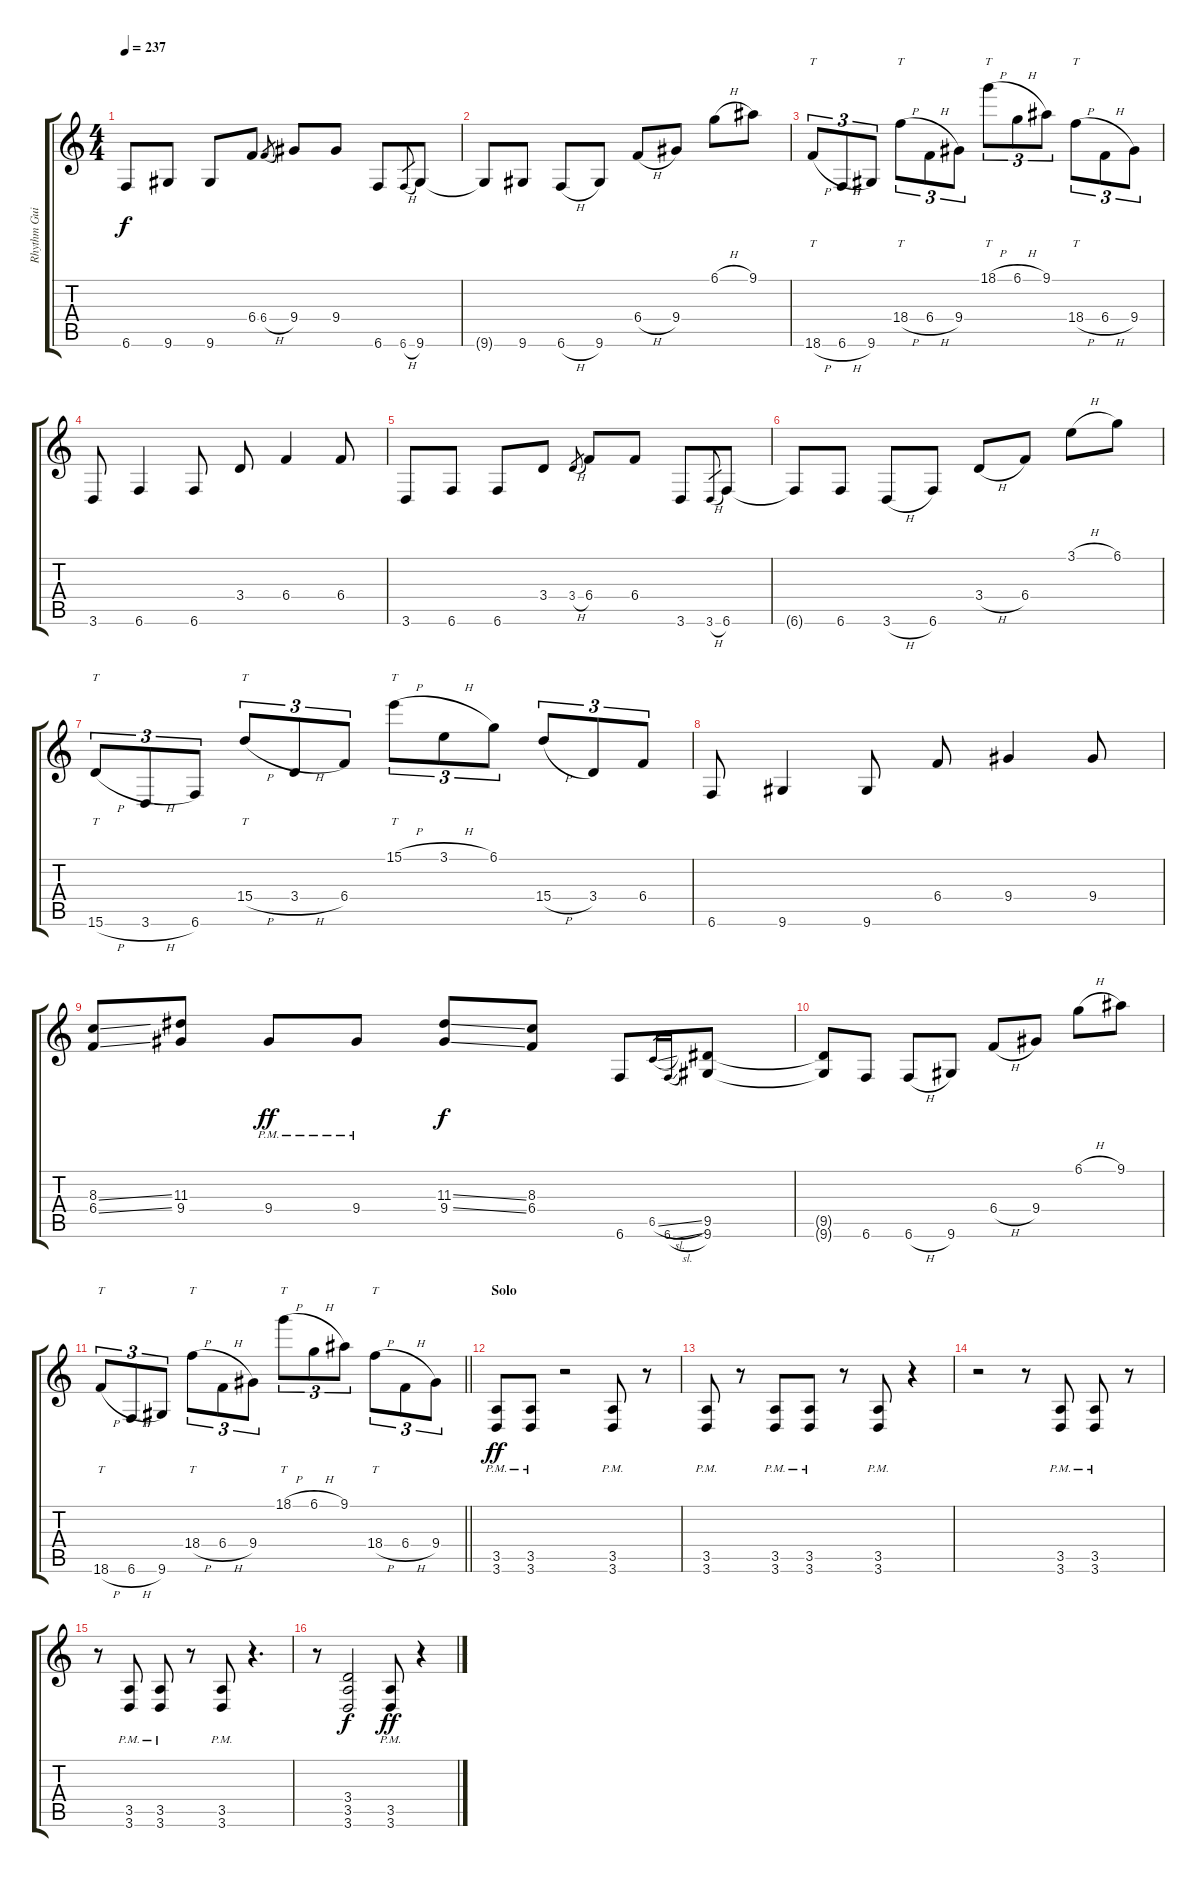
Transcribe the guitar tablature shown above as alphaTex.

\track ("Rhythm Guitar L" "Rhythm Gui") {instrument distortionguitar}
\staff {score tabs}
\tuning (Db4 Ab3 E3 B2 Gb2 B1) {hide}
\ts (4 4)
\tempo 237
\clef g2
\ks c
6.6.8{dy f} 9.6.8 9.6.8 6.4.8 6.4{h}.8{gr} 9.4.8 9.4.8 6.6.8 6.6{h}.8{gr} 9.6.8 |
9.6{t}.8 9.6.8 6.6{h}.8 9.6.8 6.4{h}.8 9.4.8 6.1{h}.8 9.1.8 |
18.6{h}.8{tt tu (3 2)} 6.6{h}.8{tu (3 2)} 9.6.8{tu (3 2)} 18.4{h}.8{tt tu (3 2)} 6.4{h}.8{tu (3 2)} 9.4.8{tu (3 2)} 18.1{h}.8{tt tu (3 2)} 6.1{h}.8{tu (3 2)} 9.1.8{tu (3 2)} 18.4{h}.8{tt tu (3 2)} 6.4{h}.8{tu (3 2)} 9.4.8{tu (3 2)} |
3.6.8 6.6.4 6.6.8 3.4.8 6.4.4 6.4.8 |
3.6.8 6.6.8 6.6.8 3.4.8 3.4{h}.8{gr} 6.4.8 6.4.8 3.6.8 3.6{h}.8{gr} 6.6.8 |
6.6{t}.8 6.6.8 3.6{h}.8 6.6.8 3.4{h}.8 6.4.8 3.1{h}.8 6.1.8 |
15.6{h}.8{tt tu (3 2)} 3.6{h}.8{tu (3 2)} 6.6.8{tu (3 2)} 15.4{h}.8{tt tu (3 2)} 3.4{h}.8{tu (3 2)} 6.4.8{tu (3 2)} 15.1{h}.8{tt tu (3 2)} 3.1{h}.8{tu (3 2)} 6.1.8{tu (3 2)} 15.4{h}.8{tu (3 2)} 3.4.8{tu (3 2)} 6.4.8{tu (3 2)} |
6.6.8 9.6.4 9.6.8 6.4.8 9.4.4 9.4.8 |
(8.3{ss} 6.4{ss}).8 (11.3 9.4).8 9.4{pm}.8{dy ff} 9.4{pm}.8 (11.3{ss} 9.4{ss}).8{dy f} (8.3 6.4).8 6.6.8 6.5{sl}.16{gr} 6.6{sl}.16{gr} (9.5 9.6).8 |
(9.5{t} 9.6{t}).8 6.6.8 6.6{h}.8 9.6.8 6.4{h}.8 9.4.8 6.1{h}.8 9.1.8 |
\barLineRight lightlight
18.6{h}.8{tt tu (3 2)} 6.6{h}.8{tu (3 2)} 9.6.8{tu (3 2)} 18.4{h}.8{tt tu (3 2)} 6.4{h}.8{tu (3 2)} 9.4.8{tu (3 2)} 18.1{h}.8{tt tu (3 2)} 6.1{h}.8{tu (3 2)} 9.1.8{tu (3 2)} 18.4{h}.8{tt tu (3 2)} 6.4{h}.8{tu (3 2)} 9.4.8{tu (3 2)} |
\section ("" "Solo")
(3.5{pm} 3.6{pm}).8{dy ff} (3.5{pm} 3.6{pm}).8 r.2 (3.5{pm} 3.6{pm}).8 r.8 |
(3.5{pm} 3.6{pm}).8 r.8 (3.5{pm} 3.6{pm}).8 (3.5{pm} 3.6{pm}).8 r.8 (3.5{pm} 3.6{pm}).8 r.4 |
r.2 r.8 (3.5{pm} 3.6{pm}).8 (3.5{pm} 3.6{pm}).8 r.8 |
r.8 (3.5{pm} 3.6{pm}).8 (3.5{pm} 3.6{pm}).8 r.8 (3.5{pm} 3.6{pm}).8 r.4{d} |
r.8 (3.4 3.5 3.6).2{dy f} (3.5{pm} 3.6{pm}).8{dy ff} r.4
